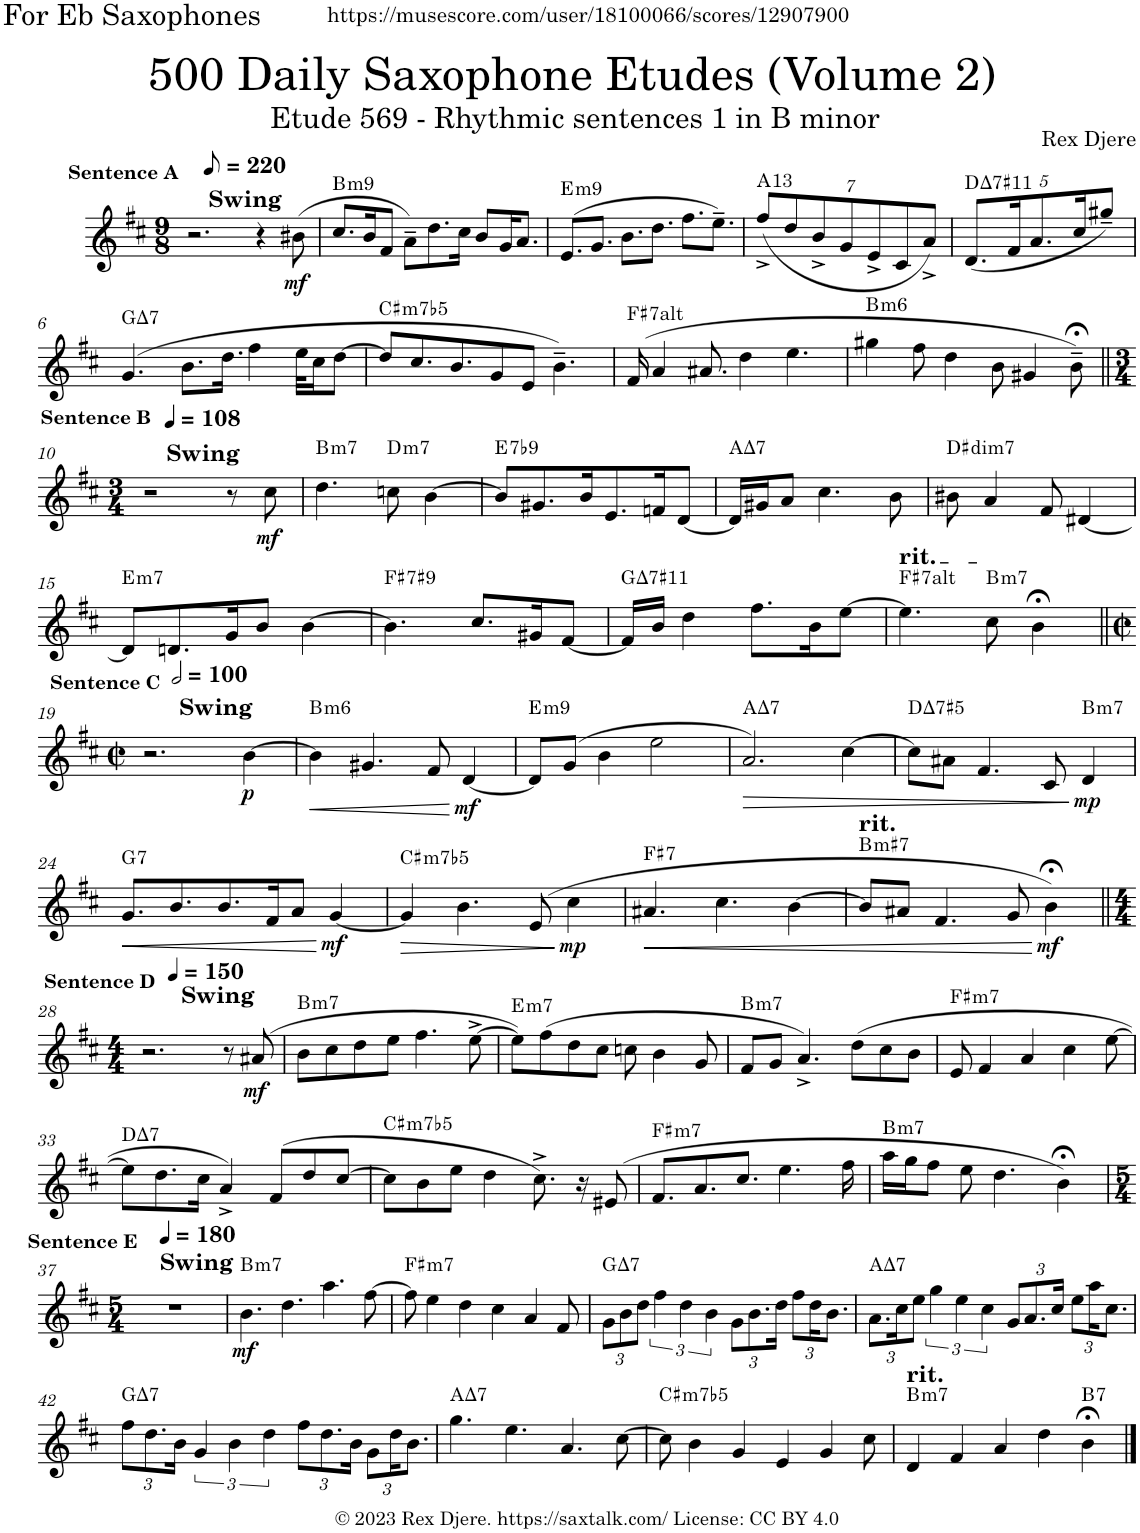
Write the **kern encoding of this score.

**kern	**dynam	**harte
*part1	*part1	*part1
*staff1	*staff1	*
*I"Alto Saxophone	*	*
*I'A. Sax.	*	*
*clefG2	*	*
*Trd5c9	*	*
*k[f#c#]	*	*
*M9/8	*	*
*MM110	*	*
=1	=1	=1
!LO:TX:a:B:t=Swing	!	!
!LO:TX:a:B:t=Sentence A	!	!
2.r	.	.
4r	.	.
!	!LO:DY:b	!
(8b#X\	mf	.
=2	=2	=2
!	!	!LO:H:kt=m9
8.cc#/L	.	B:min9
16b/K	.	.
8f#/J	.	.
8a~\L)	.	.
8.dd\	.	.
16cc#\Jk	.	.
8b/L	.	.
16g/K	.	.
8.a/J	.	.
=3	=3	=3
!	!	!LO:H:kt=m9
(8.e/L	.	E:min9
8.g/J	.	.
8.b\L	.	.
8.dd\J	.	.
8.ff#\L	.	.
8.ee~\J)	.	.
=4	=4	=4
*Xbrackettup	*	*
!	!	!LO:H:kt=13
(56%9ff#^/L	.	A:9(11,13)
56%9dd/	.	.
56%9b^/	.	.
56%9g/	.	.
56%9e^/	.	.
56%9c#/	.	.
56%9a^/J)	.	.
=5	=5	=5
!	!	!LO:H:kt=7
(40%9.d/L	.	D:maj7(#11)
80%9f#/K	.	.
40%9.a/	.	.
80%9cc#/K	.	.
40%9gg#X~/J)	.	.
!!LO:LB:g=z
=6	=6	=6
!	!	!LO:H:kt=7
(4.g/	.	G:maj7
8.b\L	.	.
16.dd\Jk	.	.
4ff#\	.	.
32ee\KLL	.	.
16cc#\J	.	.
[8dd\J	.	.
=7	=7	=7
!	!	!LO:H:kt=m7b5
8dd/L]	.	C#:hdim7
8.cc#/	.	.
8.b/	.	.
8g/	.	.
8e/J	.	.
4.b~\)	.	.
=8	=8	=8
!	!	!LO:H:kt=7
(16f#/	.	F#:(3,b5,#5,b7,b9,#9)
4a/	.	.
8.a#X/	.	.
4dd\	.	.
4.ee\	.	.
=9	=9	=9
!	!	!LO:H:kt=m6
4gg#X\	.	B:min6
8ff#\	.	.
4dd\	.	.
8b\	.	.
4g#X/	.	.
8b;<~\)	.	.
!!LO:LB:g=z
=10||	=10||	=10||
*M3/4	*	*
*MM108	*	*
!LO:TX:a:B:t=Sentence B	!	!
!LO:TX:a:B:t=Swing	!	!
2r	.	.
8r	.	.
!	!LO:DY:b	!
8cc#\	mf	.
=11	=11	=11
!	!	!LO:H:kt=m7
4.dd\	.	B:min7
!	!	!LO:H:kt=m7
8ccn\	.	D:min7
[4b\	.	.
=12	=12	=12
!	!	!LO:H:kt=7
8b/L]	.	E:7(b9)
8.g#X/	.	.
16b/K	.	.
8.e/	.	.
16fn/K	.	.
[8d/J	.	.
=13	=13	=13
!	!	!LO:H:kt=7
16d/LL]	.	A:maj7
16g#X/J	.	.
8a/J	.	.
4.cc#\	.	.
8b\	.	.
=14	=14	=14
!	!	!LO:H:kt=dim7
8b#X\	.	D#:dim7
4a/	.	.
8f#/	.	.
[4d#X/	.	.
!!LO:LB:g=z
=15	=15	=15
!	!	!LO:H:kt=m7
8d#/L]	.	E:min7
8.dn/	.	.
16g/K	.	.
8b/J	.	.
[4b\	.	.
=16	=16	=16
!	!	!LO:H:kt=7
4.b\]	.	F#:7(#9)
8.cc#/L	.	.
16g#X/K	.	.
[8f#/J	.	.
=17	=17	=17
!	!	!LO:H:kt=7
16f#/LL]	.	G:maj7(#11)
16b/JJ	.	.
4dd\	.	.
8.ff#\L	.	.
16b\K	.	.
[8ee\J	.	.
=18	=18	=18
!LO:TX:a:t=rit.	!	!LO:H:kt=7
4.ee\]	.	F#:(3,b5,#5,b7,b9,#9)
!	!	!LO:H:kt=m7
8cc#\	.	B:min7
4b;<\	.	.
!!LO:LB:g=z
=19||	=19||	=19||
*M2/2	*	*
*met(c|)	*	*
*MM200	*	*
!LO:TX:a:B:t=Sentence C	!	!
!LO:TX:a:B:t=Swing	!	!
2.r	.	.
!	!LO:DY:b	!
[4b\	p	.
=20	=20	=20
!	!LO:HP:b	!LO:H:kt=m6
4b\]	<	B:min6
4.g#X/	.	.
8f#/	.	.
!	!LO:DY:n=1:b	!
[4d/	[ mf	.
=21	=21	=21
!	!	!LO:H:kt=m9
8d/L]	.	E:min9
(8g/J	.	.
4b\	.	.
2ee\	.	.
=22	=22	=22
!	!LO:HP:b	!LO:H:kt=7
2.a/)	>	A:maj7
[4cc#\	.	.
=23	=23	=23
!	!	!LO:H:kt=7
8cc#\L]	.	D:(3,#5,7)
8a#X\J	.	.
4.f#/	.	.
8c#/	.	.
!	!LO:DY:n=1:b	!LO:H:kt=m7
4d/	] mp	B:min7
!!LO:LB:g=z
=24	=24	=24
!	!LO:HP:b	!LO:H:kt=7
8.g/L	<	G:7
8.b/	.	.
8.b/	.	.
16f#/K	.	.
8a/J	.	.
!	!LO:DY:n=1:b	!
[4g/	[ mf	.
=25	=25	=25
!	!LO:HP:b	!LO:H:kt=m7b5
4g/]	>	C#:hdim7
4.b\	.	.
(8e/	.	.
!	!LO:DY:n=1:b	!
4cc#\	] mp	.
=26	=26	=26
!	!LO:HP:b	!LO:H:kt=7
4.a#X/	<	F#:7
4.cc#\	.	.
[4b\	.	.
=27	=27	=27
!LO:TX:a:t=rit.	!	!LO:H:kt=m
8b/L]	.	B:min(#7)
8a#X/J	.	.
4.f#/	.	.
8g/	.	.
!	!LO:DY:n=1:b	!
4b;<\)	[ mf	.
!!LO:LB:g=z
=28||	=28||	=28||
*M4/4	*	*
*MM150	*	*
!LO:TX:a:B:t=Sentence D	!	!
!LO:TX:a:B:t=Swing	!	!
2.r	.	.
8r	.	.
!	!LO:DY:b	!
(8a#X/	mf	.
=29	=29	=29
!	!	!LO:H:kt=m7
8b\L	.	B:min7
8cc#\	.	.
8dd\	.	.
8ee\J	.	.
4.ff#\	.	.
[8ee^\	.	.
=30	=30	=30
!	!	!LO:H:kt=m7
8ee\L])	.	E:min7
(8ff#\	.	.
8dd\	.	.
8cc#\J	.	.
8ccn\	.	.
4b\	.	.
8g/	.	.
=31	=31	=31
!	!	!LO:H:kt=m7
8f#/L	.	B:min7
8g/J	.	.
4.a^/)	.	.
(8dd\L	.	.
8cc#\	.	.
8b\J	.	.
=32	=32	=32
!	!	!LO:H:kt=m7
8e/	.	F#:min7
4f#/	.	.
4a/	.	.
4cc#\	.	.
[8ee\	.	.
!!LO:LB:g=z
=33	=33	=33
!	!	!LO:H:kt=7
8ee\L]	.	D:maj7
8.dd\	.	.
16cc#\Jk	.	.
4a^/)	.	.
(8f#/L	.	.
8dd/	.	.
[8cc#/J	.	.
=34	=34	=34
!	!	!LO:H:kt=m7b5
8cc#\L]	.	C#:hdim7
8b\	.	.
8ee\J	.	.
4dd\	.	.
8.cc#^\)	.	.
16r	.	.
(8e#X/	.	.
=35	=35	=35
!	!	!LO:H:kt=m7
8.f#/L	.	F#:min7
8.a/	.	.
8.cc#/J	.	.
4.ee\	.	.
16ff#\	.	.
=36	=36	=36
!	!	!LO:H:kt=m7
16aa\LL	.	B:min7
16gg\J	.	.
8ff#\J	.	.
8ee\	.	.
4.dd\	.	.
4b;<\)	.	.
!!LO:LB:g=z
=37	=37	=37
*M5/4	*	*
*MM180	*	*
!LO:TX:a:B:t=Sentence E	!	!
!LO:TX:a:B:t=Swing	!	!
4%5r	.	.
=38	=38	=38
!	!LO:DY:b	!LO:H:kt=m7
4.b\	mf	B:min7
4.dd\	.	.
4.aa\	.	.
[8ff#\	.	.
=39	=39	=39
!	!	!LO:H:kt=m7
8ff#\]	.	F#:min7
4ee\	.	.
4dd\	.	.
4cc#\	.	.
4a/	.	.
8f#/	.	.
=40	=40	=40
!	!	!LO:H:kt=7
12g\L	.	G:maj7
12b\	.	.
12dd\J	.	.
*brackettup	*	*
6ff#\	.	.
6dd\	.	.
6b\	.	.
*Xbrackettup	*	*
12g\L	.	.
12.b\	.	.
24dd\Jk	.	.
12ff#\L	.	.
24dd\K	.	.
12.b\J	.	.
=41	=41	=41
!	!	!LO:H:kt=7
12.a\L	.	A:maj7
24cc#\K	.	.
12ee\J	.	.
*brackettup	*	*
6gg\	.	.
6ee\	.	.
6cc#\	.	.
*Xbrackettup	*	*
12g/L	.	.
12.a/	.	.
24cc#/Jk	.	.
12ee\L	.	.
24aa\K	.	.
12.cc#\J	.	.
!!LO:LB:g=z
=42	=42	=42
!	!	!LO:H:kt=7
12ff#\L	.	G:maj7
12.dd\	.	.
24b\Jk	.	.
*brackettup	*	*
6g/	.	.
6b\	.	.
6dd\	.	.
*Xbrackettup	*	*
12ff#\L	.	.
12.dd\	.	.
24b\Jk	.	.
12g\L	.	.
24dd\K	.	.
12.b\J	.	.
=43	=43	=43
!	!	!LO:H:kt=7
4.gg\	.	A:maj7
4.ee\	.	.
4.a/	.	.
[8cc#\	.	.
=44	=44	=44
!	!	!LO:H:kt=m7b5
8cc#\]	.	C#:hdim7
4b\	.	.
4g/	.	.
4e/	.	.
4g/	.	.
8cc#\	.	.
=45	=45	=45
!LO:TX:a:t=rit.	!	!LO:H:kt=m7
4d/	.	B:min7
4f#/	.	.
4a/	.	.
4dd\	.	.
!	!	!LO:H:kt=7
4b;<\	.	B:7
==	==	==
*-	*-	*-
